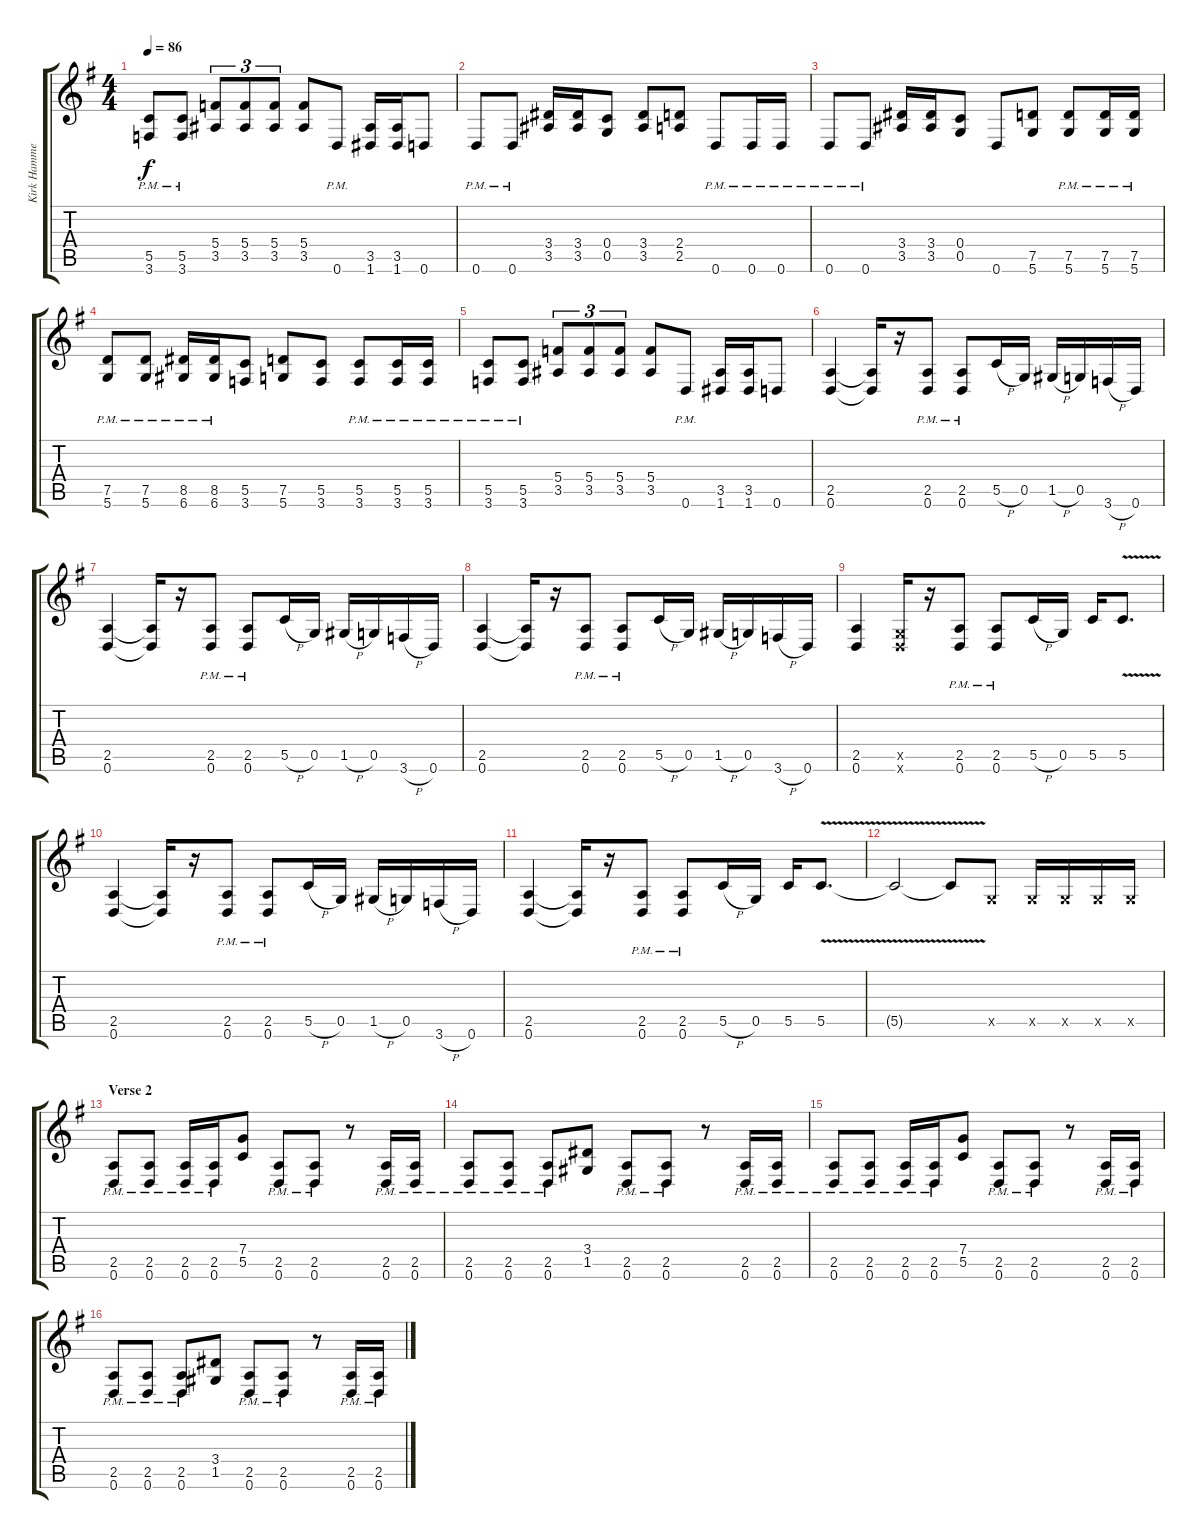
\track ("Kirk Hammett" "Kirk Hamme") {instrument distortionguitar}
\staff {score tabs}
\tuning (D4 A3 F3 C3 G2 D2) {hide}
\ts (4 4)
\tempo 86
\clef g2
\ks g
(5.5{pm} 3.6{pm}).8{dy f} (5.5{pm} 3.6{pm}).8 (5.4 3.5).8{tu (3 2)} (5.4 3.5).8{tu (3 2)} (5.4 3.5).8{tu (3 2)} (5.4 3.5).8 0.6{pm}.8 (3.5 1.6).16 (3.5 1.6).16 0.6.8 |
0.6{pm}.8 0.6{pm}.8 (3.4 3.5).16 (3.4 3.5).16 (0.4 0.5).8 (3.4 3.5).8 (2.4 2.5).8 0.6{pm}.8 0.6{pm}.16 0.6{pm}.16 |
0.6{pm}.8 0.6{pm}.8 (3.4 3.5).16 (3.4 3.5).16 (0.4 0.5).8 0.6.8 (7.5 5.6).8 (7.5{pm} 5.6{pm}).8 (7.5{pm} 5.6{pm}).16 (7.5{pm} 5.6{pm}).16 |
(7.5{pm} 5.6{pm}).8 (7.5{pm} 5.6{pm}).8 (8.5{pm} 6.6{pm}).16 (8.5{pm} 6.6{pm}).16 (5.5 3.6).8 (7.5 5.6).8 (5.5 3.6).8 (5.5{pm} 3.6{pm}).8 (5.5{pm} 3.6{pm}).16 (5.5{pm} 3.6{pm}).16 |
(5.5{pm} 3.6{pm}).8 (5.5{pm} 3.6{pm}).8 (5.4 3.5).8{tu (3 2)} (5.4 3.5).8{tu (3 2)} (5.4 3.5).8{tu (3 2)} (5.4 3.5).8 0.6{pm}.8 (3.5 1.6).16 (3.5 1.6).16 0.6.8 |
(2.5 0.6).4 (2.5{t} 0.6{t}).16 r.16 (2.5{pm} 0.6{pm}).8 (2.5{pm} 0.6{pm}).8 5.5{h}.16 0.5.16 1.5{h}.16 0.5.16 3.6{h}.16 0.6.16 |
(2.5 0.6).4 (2.5{t} 0.6{t}).16 r.16 (2.5{pm} 0.6{pm}).8 (2.5{pm} 0.6{pm}).8 5.5{h}.16 0.5.16 1.5{h}.16 0.5.16 3.6{h}.16 0.6.16 |
(2.5 0.6).4 (2.5{t} 0.6{t}).16 r.16 (2.5{pm} 0.6{pm}).8 (2.5{pm} 0.6{pm}).8 5.5{h}.16 0.5.16 1.5{h}.16 0.5.16 3.6{h}.16 0.6.16 |
(2.5 0.6).4 (0.5{x} 0.6{x}).16 r.16 (2.5{pm} 0.6{pm}).8 (2.5{pm} 0.6{pm}).8 5.5{h}.16 0.5.16 5.5.16 5.5{v}.8{d} |
(2.5 0.6).4 (2.5{t} 0.6{t}).16 r.16 (2.5{pm} 0.6{pm}).8 (2.5{pm} 0.6{pm}).8 5.5{h}.16 0.5.16 1.5{h}.16 0.5.16 3.6{h}.16 0.6.16 |
(2.5 0.6).4 (2.5{t} 0.6{t}).16 r.16 (2.5{pm} 0.6{pm}).8 (2.5{pm} 0.6{pm}).8 5.5{h}.16 0.5.16 5.5.16 5.5{v}.8{d} |
5.5{v t}.2 5.5{v t}.8 0.5{x}.8 0.5{x}.16 0.5{x}.16 0.5{x}.16 0.5{x}.16 |
\section ("" "Verse 2")
(2.5{pm} 0.6{pm}).8 (2.5{pm} 0.6{pm}).8 (2.5{pm} 0.6{pm}).16 (2.5{pm} 0.6{pm}).16 (7.4 5.5).8 (2.5{pm} 0.6{pm}).8 (2.5{pm} 0.6{pm}).8 r.8 (2.5{pm} 0.6{pm}).16 (2.5{pm} 0.6{pm}).16 |
(2.5{pm} 0.6{pm}).8 (2.5{pm} 0.6{pm}).8 (2.5{pm} 0.6{pm}).8 (3.4 1.5).8 (2.5{pm} 0.6{pm}).8 (2.5{pm} 0.6{pm}).8 r.8 (2.5{pm} 0.6{pm}).16 (2.5{pm} 0.6{pm}).16 |
(2.5{pm} 0.6{pm}).8 (2.5{pm} 0.6{pm}).8 (2.5{pm} 0.6{pm}).16 (2.5{pm} 0.6{pm}).16 (7.4 5.5).8 (2.5{pm} 0.6{pm}).8 (2.5{pm} 0.6{pm}).8 r.8 (2.5{pm} 0.6{pm}).16 (2.5{pm} 0.6{pm}).16 |
(2.5{pm} 0.6{pm}).8 (2.5{pm} 0.6{pm}).8 (2.5{pm} 0.6{pm}).8 (3.4 1.5).8 (2.5{pm} 0.6{pm}).8 (2.5{pm} 0.6{pm}).8 r.8 (2.5{pm} 0.6{pm}).16 (2.5{pm} 0.6{pm}).16
